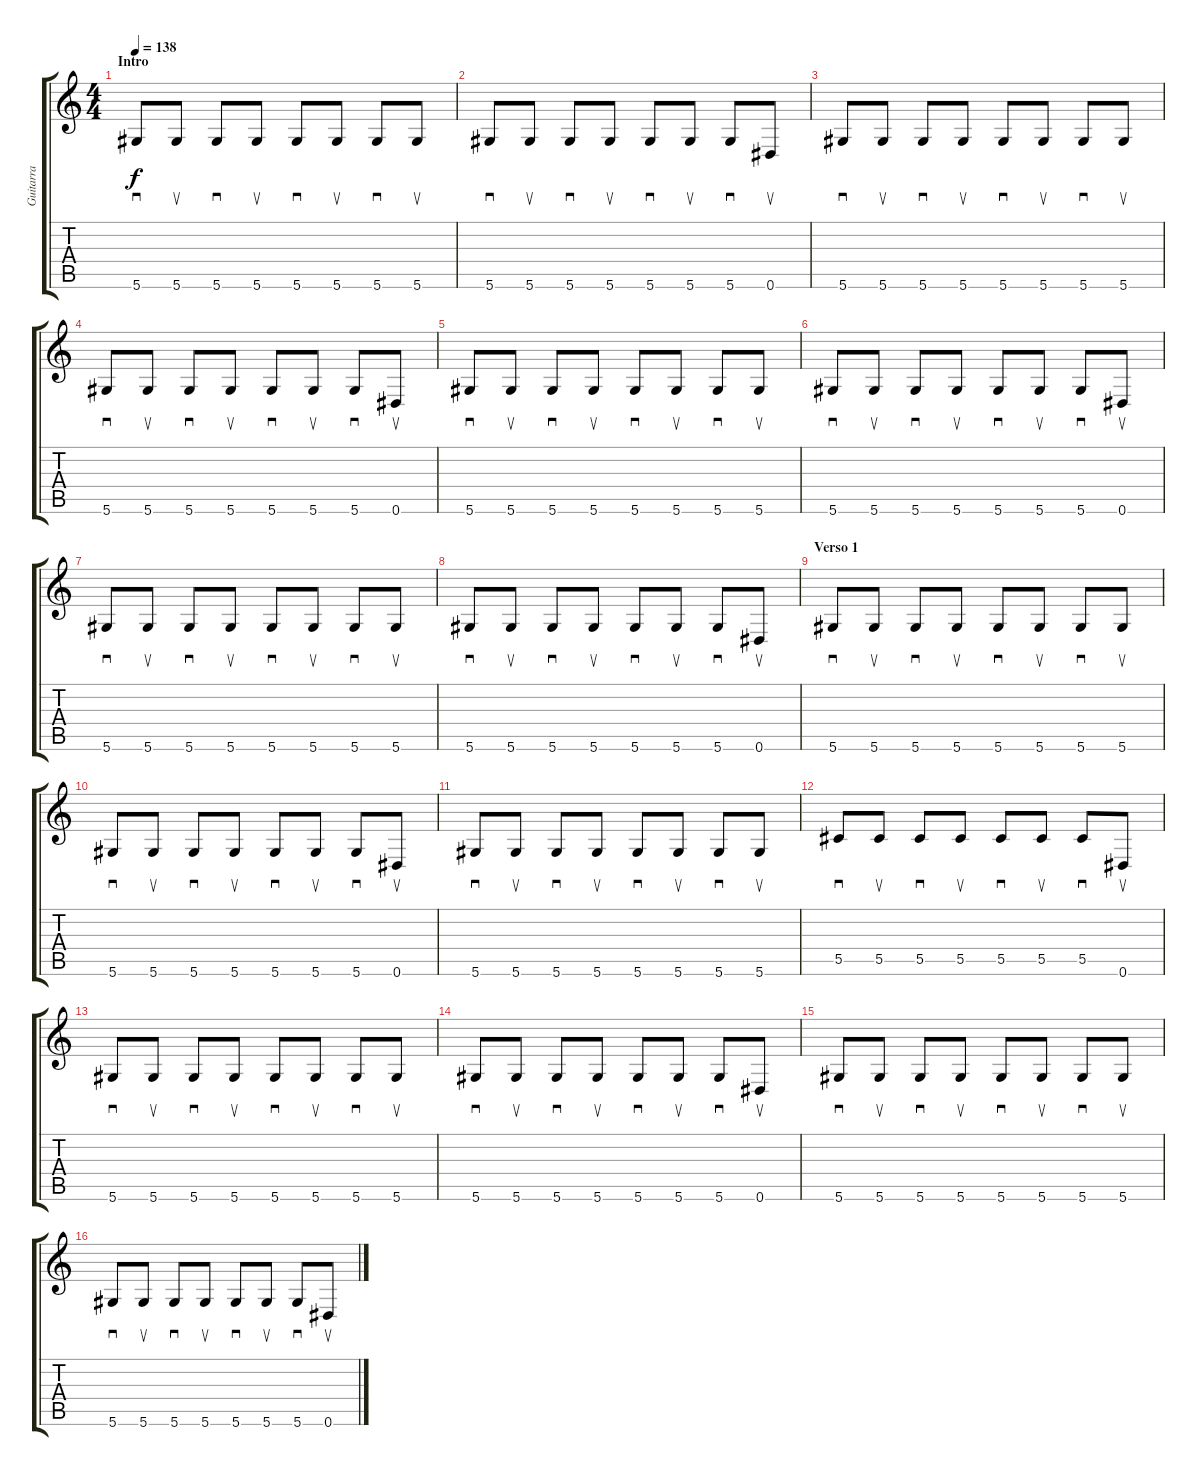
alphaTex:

\track ("Guitarra" "Guitarra") {instrument acousticguitarsteel}
\staff {score tabs}
\tuning (Eb4 Bb3 Gb3 Db3 Ab2 Eb2) {hide}
\ts (4 4)
\section ("" "Intro")
\tempo 138
\clef g2
\ks c
5.6.8{sd dy f instrument acousticguitarsteel} 5.6.8{su} 5.6.8{sd} 5.6.8{su} 5.6.8{sd} 5.6.8{su} 5.6.8{sd} 5.6.8{su} |
5.6.8{sd} 5.6.8{su} 5.6.8{sd} 5.6.8{su} 5.6.8{sd} 5.6.8{su} 5.6.8{sd} 0.6.8{su} |
5.6.8{sd} 5.6.8{su} 5.6.8{sd} 5.6.8{su} 5.6.8{sd} 5.6.8{su} 5.6.8{sd} 5.6.8{su} |
5.6.8{sd} 5.6.8{su} 5.6.8{sd} 5.6.8{su} 5.6.8{sd} 5.6.8{su} 5.6.8{sd} 0.6.8{su} |
5.6.8{sd} 5.6.8{su} 5.6.8{sd} 5.6.8{su} 5.6.8{sd} 5.6.8{su} 5.6.8{sd} 5.6.8{su} |
5.6.8{sd} 5.6.8{su} 5.6.8{sd} 5.6.8{su} 5.6.8{sd} 5.6.8{su} 5.6.8{sd} 0.6.8{su} |
5.6.8{sd} 5.6.8{su} 5.6.8{sd} 5.6.8{su} 5.6.8{sd} 5.6.8{su} 5.6.8{sd} 5.6.8{su} |
5.6.8{sd} 5.6.8{su} 5.6.8{sd} 5.6.8{su} 5.6.8{sd} 5.6.8{su} 5.6.8{sd} 0.6.8{su} |
\section ("" "Verso 1")
5.6.8{sd} 5.6.8{su} 5.6.8{sd} 5.6.8{su} 5.6.8{sd} 5.6.8{su} 5.6.8{sd} 5.6.8{su} |
5.6.8{sd} 5.6.8{su} 5.6.8{sd} 5.6.8{su} 5.6.8{sd} 5.6.8{su} 5.6.8{sd} 0.6.8{su} |
5.6.8{sd} 5.6.8{su} 5.6.8{sd} 5.6.8{su} 5.6.8{sd} 5.6.8{su} 5.6.8{sd} 5.6.8{su} |
5.5.8{sd} 5.5.8{su} 5.5.8{sd} 5.5.8{su} 5.5.8{sd} 5.5.8{su} 5.5.8{sd} 0.6.8{su} |
5.6.8{sd} 5.6.8{su} 5.6.8{sd} 5.6.8{su} 5.6.8{sd} 5.6.8{su} 5.6.8{sd} 5.6.8{su} |
5.6.8{sd} 5.6.8{su} 5.6.8{sd} 5.6.8{su} 5.6.8{sd} 5.6.8{su} 5.6.8{sd} 0.6.8{su} |
5.6.8{sd} 5.6.8{su} 5.6.8{sd} 5.6.8{su} 5.6.8{sd} 5.6.8{su} 5.6.8{sd} 5.6.8{su} |
5.6.8{sd} 5.6.8{su} 5.6.8{sd} 5.6.8{su} 5.6.8{sd} 5.6.8{su} 5.6.8{sd} 0.6.8{su}
